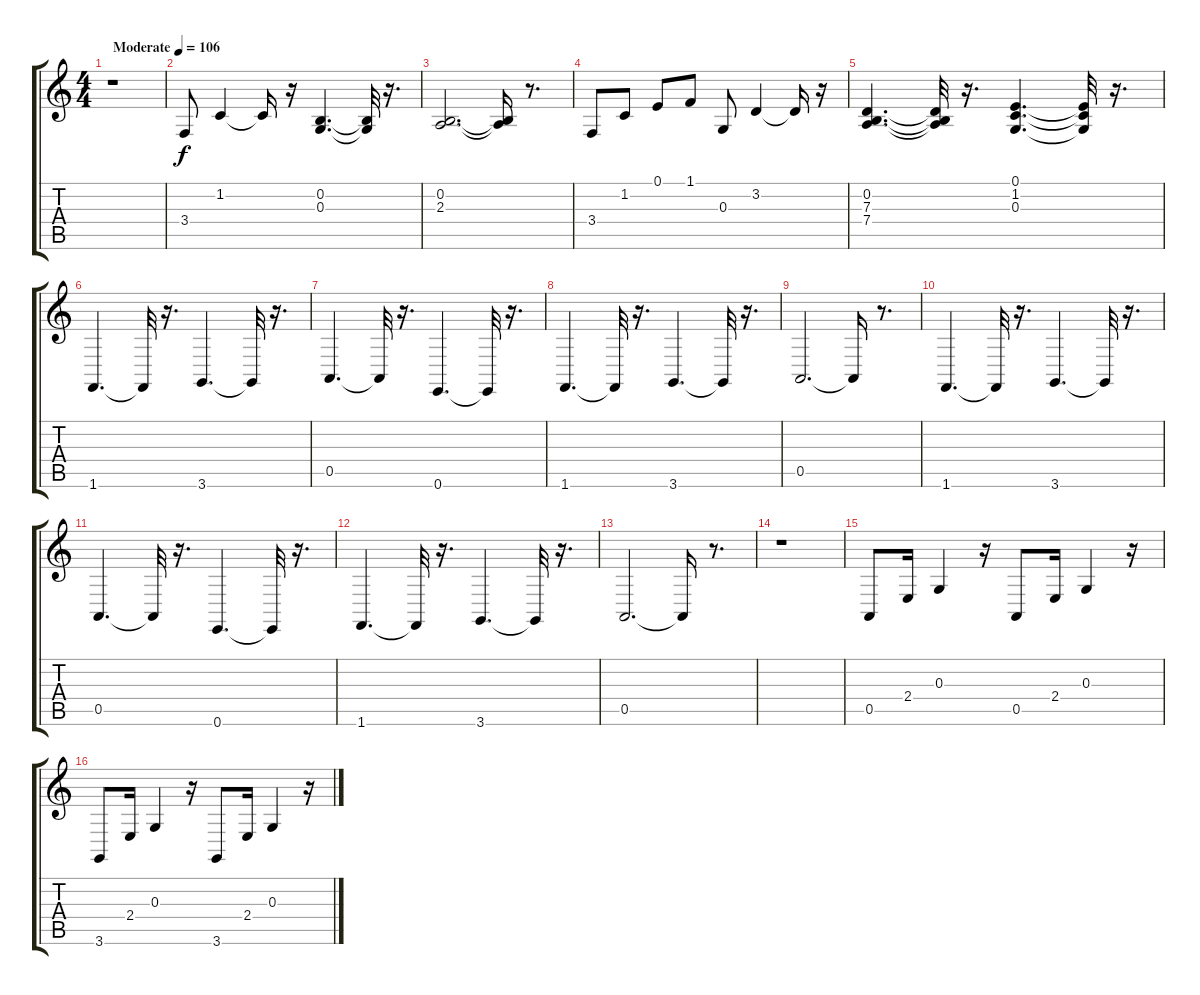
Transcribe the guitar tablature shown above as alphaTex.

\track "" {instrument acousticgrandpiano}
\staff {score tabs}
\tuning (E4 B3 G3 D3 A2 E2) {hide}
\ts (4 4)
\tempo (106 "Moderate")
\clef g2
\ks c
r.1{dy f instrument acousticgrandpiano} |
3.4.8 1.2.4 1.2{t}.16 r.16 (0.2 0.3).4{d} (0.2{t} 0.3{t}).32 r.16{d} |
(0.2 2.3).2{d} (0.2{t} 2.3{t}).16 r.8{d} |
3.4.8 1.2.8 0.1.8 1.1.8 0.3.8 3.2.4 3.2{t}.16 r.16 |
(0.2 7.3 7.4).4{d} (0.2{t} 7.3{t} 7.4{t}).32 r.16{d} (0.1 1.2 0.3).4{d} (0.1{t} 1.2{t} 0.3{t}).32 r.16{d} |
1.6.4{d} 1.6{t}.32 r.16{d} 3.6.4{d} 3.6{t}.32 r.16{d} |
0.5.4{d} 0.5{t}.32 r.16{d} 0.6.4{d} 0.6{t}.32 r.16{d} |
1.6.4{d} 1.6{t}.32 r.16{d} 3.6.4{d} 3.6{t}.32 r.16{d} |
0.5.2{d} 0.5{t}.16 r.8{d} |
1.6.4{d} 1.6{t}.32 r.16{d} 3.6.4{d} 3.6{t}.32 r.16{d} |
0.5.4{d} 0.5{t}.32 r.16{d} 0.6.4{d} 0.6{t}.32 r.16{d} |
1.6.4{d} 1.6{t}.32 r.16{d} 3.6.4{d} 3.6{t}.32 r.16{d} |
0.5.2{d} 0.5{t}.16 r.8{d} |
r.1 |
0.5.8 2.4.16 0.3.4 r.16 0.5.8 2.4.16 0.3.4 r.16 |
3.6.8 2.4.16 0.3.4 r.16 3.6.8 2.4.16 0.3.4 r.16
